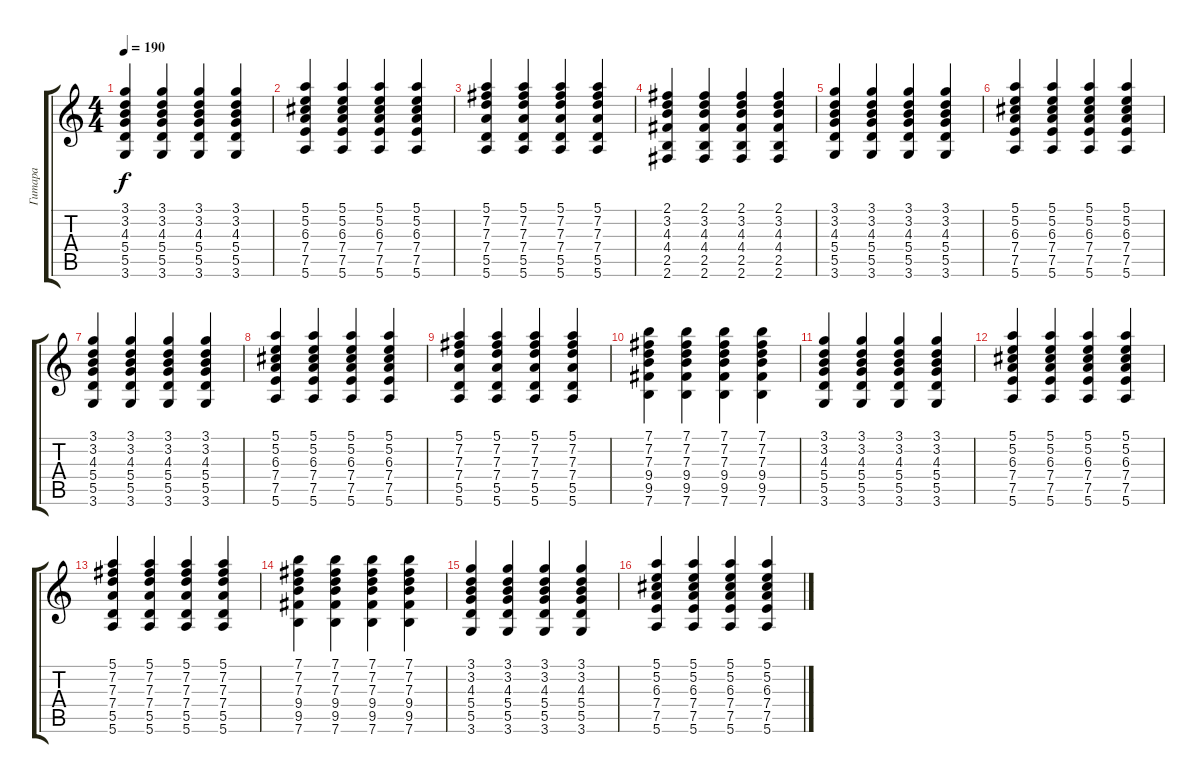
\track ("Гитара" "Гитара") {instrument distortionguitar}
\staff {score tabs}
\tuning (E4 B3 G3 D3 A2 E2) {hide}
\ts (4 4)
\tempo 190
\clef g2
\ks c
(3.1 3.2 4.3 5.4 5.5 3.6).4{dy f} (3.1 3.2 4.3 5.4 5.5 3.6).4 (3.1 3.2 4.3 5.4 5.5 3.6).4 (3.1 3.2 4.3 5.4 5.5 3.6).4 |
(5.1 5.2 6.3 7.4 7.5 5.6).4 (5.1 5.2 6.3 7.4 7.5 5.6).4 (5.1 5.2 6.3 7.4 7.5 5.6).4 (5.1 5.2 6.3 7.4 7.5 5.6).4 |
(5.1 7.2 7.3 7.4 5.5 5.6).4 (5.1 7.2 7.3 7.4 5.5 5.6).4 (5.1 7.2 7.3 7.4 5.5 5.6).4 (5.1 7.2 7.3 7.4 5.5 5.6).4 |
(2.1 3.2 4.3 4.4 2.5 2.6).4 (2.1 3.2 4.3 4.4 2.5 2.6).4 (2.1 3.2 4.3 4.4 2.5 2.6).4 (2.1 3.2 4.3 4.4 2.5 2.6).4 |
(3.1 3.2 4.3 5.4 5.5 3.6).4 (3.1 3.2 4.3 5.4 5.5 3.6).4 (3.1 3.2 4.3 5.4 5.5 3.6).4 (3.1 3.2 4.3 5.4 5.5 3.6).4 |
(5.1 5.2 6.3 7.4 7.5 5.6).4 (5.1 5.2 6.3 7.4 7.5 5.6).4 (5.1 5.2 6.3 7.4 7.5 5.6).4 (5.1 5.2 6.3 7.4 7.5 5.6).4 |
(3.1 3.2 4.3 5.4 5.5 3.6).4 (3.1 3.2 4.3 5.4 5.5 3.6).4 (3.1 3.2 4.3 5.4 5.5 3.6).4 (3.1 3.2 4.3 5.4 5.5 3.6).4 |
(5.1 5.2 6.3 7.4 7.5 5.6).4 (5.1 5.2 6.3 7.4 7.5 5.6).4 (5.1 5.2 6.3 7.4 7.5 5.6).4 (5.1 5.2 6.3 7.4 7.5 5.6).4 |
(5.1 7.2 7.3 7.4 5.5 5.6).4 (5.1 7.2 7.3 7.4 5.5 5.6).4 (5.1 7.2 7.3 7.4 5.5 5.6).4 (5.1 7.2 7.3 7.4 5.5 5.6).4 |
(7.1 7.2 7.3 9.4 9.5 7.6).4 (7.1 7.2 7.3 9.4 9.5 7.6).4 (7.1 7.2 7.3 9.4 9.5 7.6).4 (7.1 7.2 7.3 9.4 9.5 7.6).4 |
(3.1 3.2 4.3 5.4 5.5 3.6).4 (3.1 3.2 4.3 5.4 5.5 3.6).4 (3.1 3.2 4.3 5.4 5.5 3.6).4 (3.1 3.2 4.3 5.4 5.5 3.6).4 |
(5.1 5.2 6.3 7.4 7.5 5.6).4 (5.1 5.2 6.3 7.4 7.5 5.6).4 (5.1 5.2 6.3 7.4 7.5 5.6).4 (5.1 5.2 6.3 7.4 7.5 5.6).4 |
(5.1 7.2 7.3 7.4 5.5 5.6).4 (5.1 7.2 7.3 7.4 5.5 5.6).4 (5.1 7.2 7.3 7.4 5.5 5.6).4 (5.1 7.2 7.3 7.4 5.5 5.6).4 |
(7.1 7.2 7.3 9.4 9.5 7.6).4 (7.1 7.2 7.3 9.4 9.5 7.6).4 (7.1 7.2 7.3 9.4 9.5 7.6).4 (7.1 7.2 7.3 9.4 9.5 7.6).4 |
(3.1 3.2 4.3 5.4 5.5 3.6).4 (3.1 3.2 4.3 5.4 5.5 3.6).4 (3.1 3.2 4.3 5.4 5.5 3.6).4 (3.1 3.2 4.3 5.4 5.5 3.6).4 |
(5.1 5.2 6.3 7.4 7.5 5.6).4 (5.1 5.2 6.3 7.4 7.5 5.6).4 (5.1 5.2 6.3 7.4 7.5 5.6).4 (5.1 5.2 6.3 7.4 7.5 5.6).4
